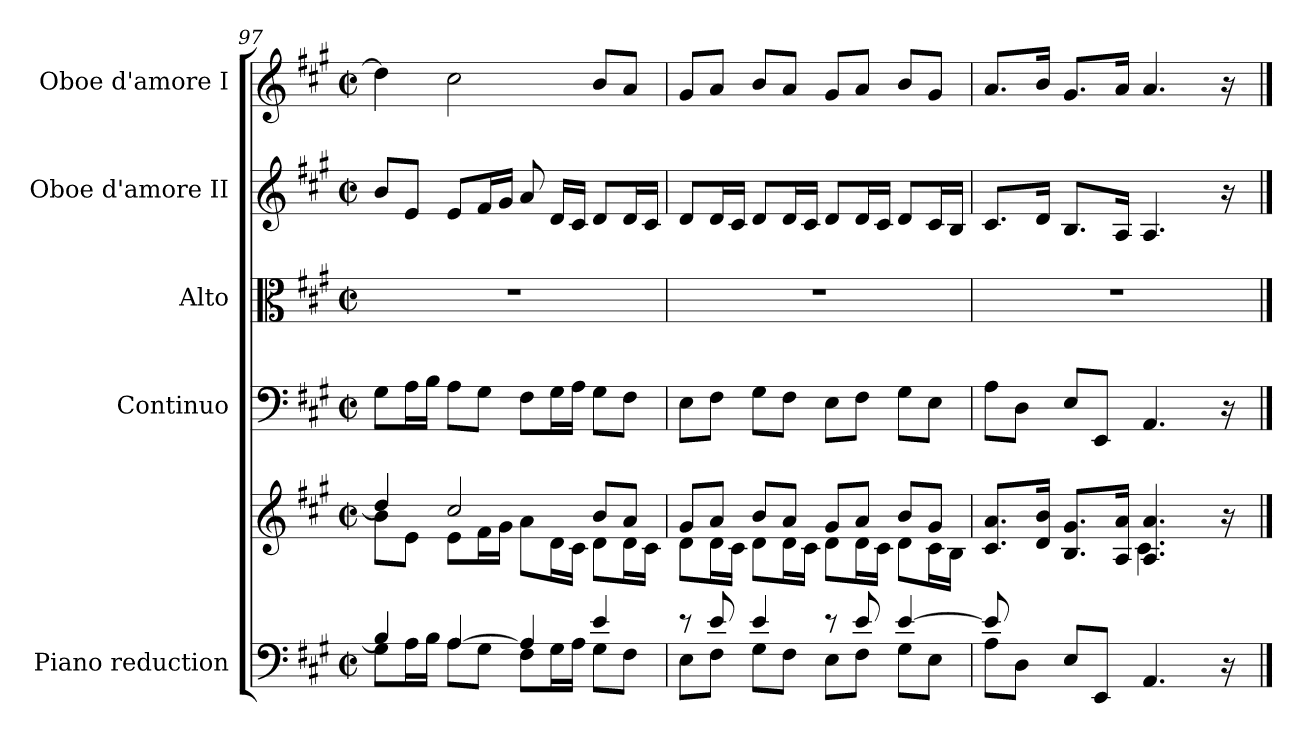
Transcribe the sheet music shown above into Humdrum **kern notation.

**kern	**kern	**kern	**kern	**kern	**kern
*part5	*part5	*part4	*part3	*part2	*part1
*staff6	*staff5	*staff4	*staff3	*staff2	*staff1
*I"Piano reduction	*	*I"Continuo	*I"Alto	*I"Oboe d'amore II	*I"Oboe d'amore I
*I'Pno	*	*	*	*I'Ob	*I'Ob
*clefF4	*clefG2	*clefF4	*clefC3	*clefG2	*clefG2
*k[f#c#g#]	*k[f#c#g#]	*k[f#c#g#]	*k[f#c#g#]	*k[f#c#g#]	*k[f#c#g#]
*M2/2	*M2/2	*M2/2	*M2/2	*M2/2	*M2/2
*met(c|)	*met(c|)	*met(c|)	*met(c|)	*met(c|)	*met(c|)
=97	=97	=97	=97	=97	=97
*^	*^	*	*	*	*
4B/]	8G#\L	4dd/]	8b\L	8G#\L	1r	8b/L	4dd\]
.	16A\L	.	8e\J	16A\L	.	8e/J	.
.	16B\JJ	.	.	16B\JJ	.	.	.
[4A/	8A\L	2cc#/	8e\L	8A\L	.	8e/L	2cc#\
.	8G#\J	.	16f#\L	8G#\J	.	16f#/L	.
.	.	.	16g#\JJ	.	.	16g#/JJ	.
4A/]	8F#\L	.	8a\L	8F#\L	.	8a/	.
.	16G#\L	.	16d\L	16G#\L	.	16d/LL	.
.	16A\JJ	.	16c#\JJ	16A\JJ	.	16c#/JJ	.
4e/	8G#\L	8b/L	8d\L	8G#\L	.	8d/L	8b/L
.	8F#\J	8a/J	16d\L	8F#\J	.	16d/L	8a/J
.	.	.	16c#\JJ	.	.	16c#/JJ	.
=98	=98	=98	=98	=98	=98	=98	=98
8r	8E\L	8g#/L	8d\L	8E\L	1r	8d/L	8g#/L
8e/	8F#\J	8a/J	16d\L	8F#\J	.	16d/L	8a/J
.	.	.	16c#\JJ	.	.	16c#/JJ	.
4e/	8G#\L	8b/L	8d\L	8G#\L	.	8d/L	8b/L
.	8F#\J	8a/J	16d\L	8F#\J	.	16d/L	8a/J
.	.	.	16c#\JJ	.	.	16c#/JJ	.
8r	8E\L	8g#/L	8d\L	8E\L	.	8d/L	8g#/L
8e/	8F#\J	8a/J	16d\L	8F#\J	.	16d/L	8a/J
.	.	.	16c#\JJ	.	.	16c#/JJ	.
[4e/	8G#\L	8b/L	8d\L	8G#\L	.	8d/L	8b/L
.	8E\J	8g#/J	16c#\L	8E\J	.	16c#/L	8g#/J
.	.	.	16B\JJ	.	.	16B/JJ	.
!!LO:LB:g=z
=99	=99	=99	=99	=99	=99	=99	=99
8e/L]	8A\L	8.c#/ 8.a/L	8ryy	8A\L	1r	8.c#/L	8.a/L
16ryy	8D\J	.	8f#\	8D\J	.	.	.
2ryy	.	16d/ 16b/Jk	.	.	.	16d/Jk	16b/Jk
.	8E/L	8.B/ 8.g#/L	8e\	8E/L	.	8.B/L	8.g#/L
.	8EE/J	.	8d\J	8EE/J	.	.	.
.	.	16A/ 16a/Jk	.	.	.	16A/Jk	16a/Jk
.	4.AA/	4.A/ 4.a/	4.c#\	4.AA/	.	4.A/	4.a/
4ryy	.	.	.	.	.	.	.
.	16r	16r	16ryy	16r	.	16r	16r
16ryy	16ryy	16ryy	16ryy	16ryy	.	16ryy	16ryy
*v	*v	*	*	*	*	*	*
*	*v	*v	*	*	*	*
==	==	==	==	==	==
*-	*-	*-	*-	*-	*-
